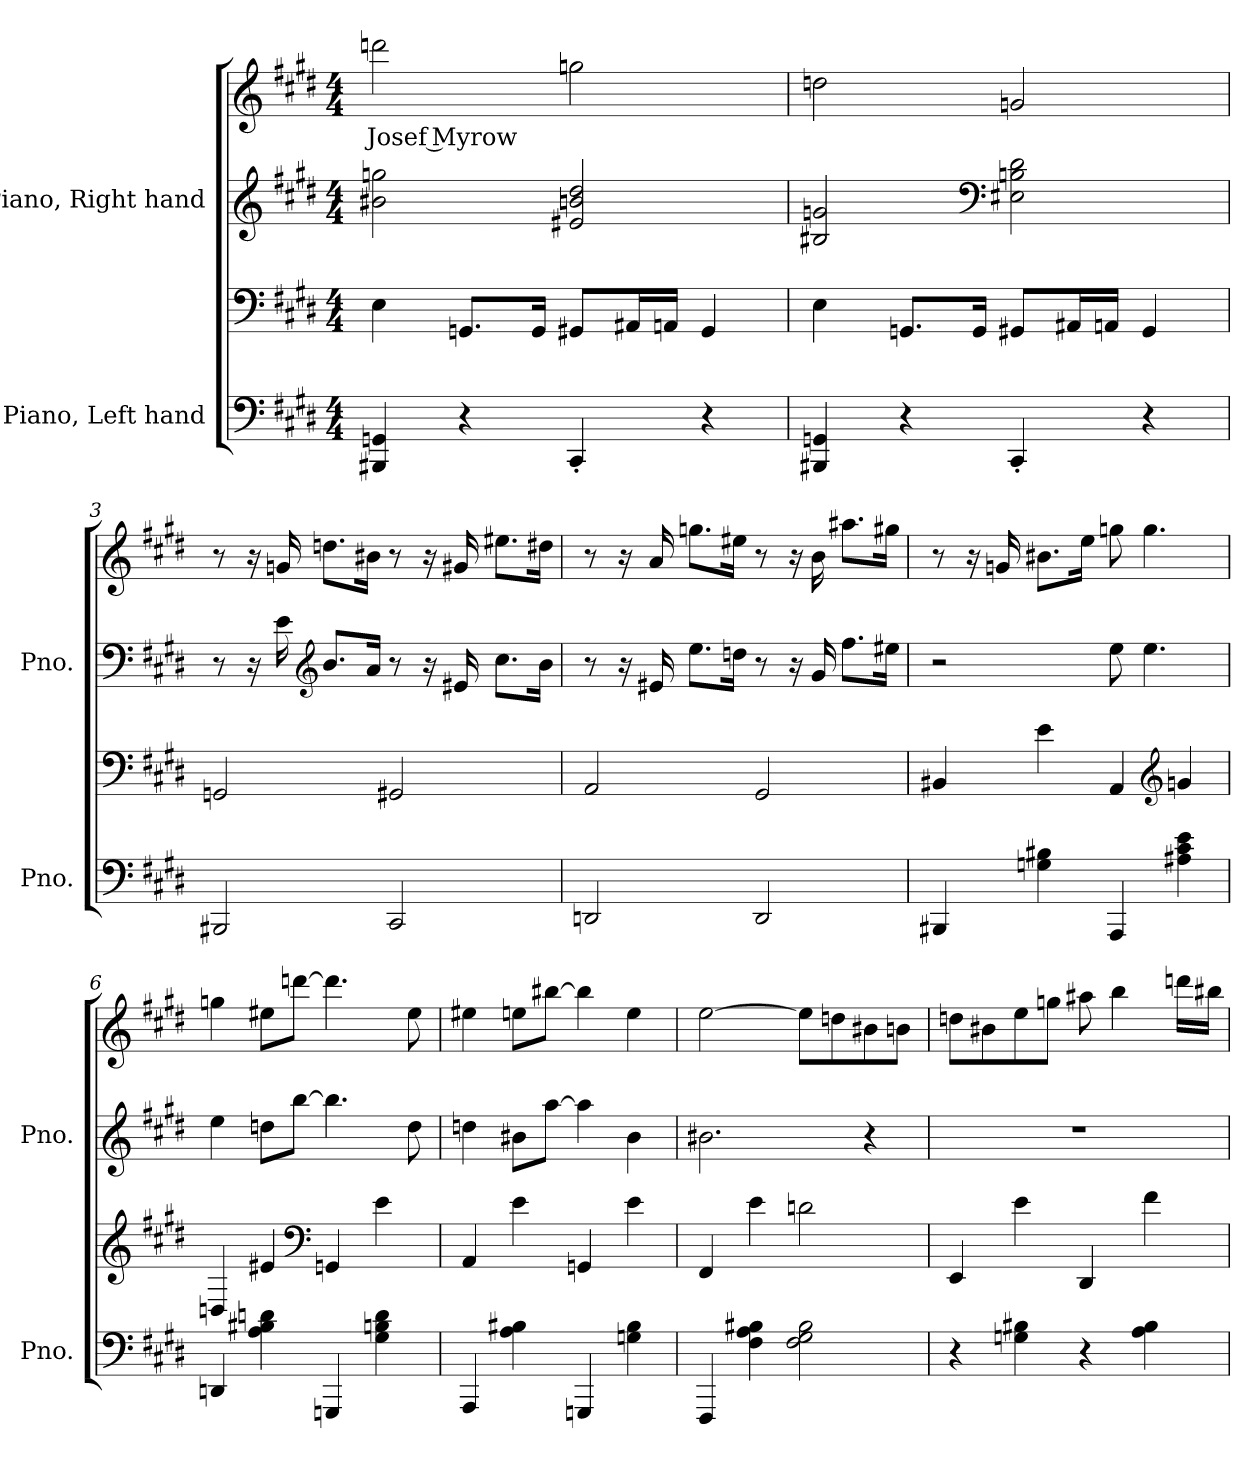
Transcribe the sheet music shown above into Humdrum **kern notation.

**kern	**kern	**kern	**kern	**text
*part2	*part2	*part1	*part1	*part1
*staff4	*staff3	*staff2	*staff1	*staff1
*I"Piano, Left hand	*	*I"Piano, Right hand	*	*
*I'Pno.	*	*I'Pno.	*	*
*clefF4	*clefF4	*clefG2	*clefG2	*
*k[f#c#g#d#]	*k[f#c#g#d#]	*k[f#c#g#d#]	*k[f#c#g#d#]	*
*M4/4	*M4/4	*M4/4	*M4/4	*
*MM120	*MM120	*MM120	*MM120	*
=1	=1	=1	=1	=1
!	!	!	!	!LO:LY:b
4BBB#X/ 4GGn/	4E\	2b#X\ 2ggn\	2dddn\	Josef Myrow
4r	8.GGn/L	.	.	.
.	16GG/Jk	.	.	.
4CC#'/	8GG#X/L	2e#X/ 2bn/ 2dd#/	2ggn\	.
.	16AA#X/L	.	.	.
.	16AAn/JJ	.	.	.
4r	4GG#/	.	.	.
=2	=2	=2	=2	=2
4BBB#X/ 4GGn/	4E\	2B#X/ 2gn/	2ddn\	.
4r	8.GGn/L	.	.	.
.	16GG/Jk	.	.	.
*	*	*clefF4	*	*
4CC#'/	8GG#X/L	2E#X\ 2Bn\ 2d#\	2gn/	.
.	16AA#X/L	.	.	.
.	16AAn/JJ	.	.	.
4r	4GG#/	.	.	.
!!LO:LB:g=z
=3	=3	=3	=3	=3
2BBB#X/	2GGn/	8r	8r	.
.	.	16r	16r	.
.	.	16e\	16gn/	.
*	*	*clefG2	*	*
.	.	8.b/L	8.ddn\L	.
.	.	16a/Jk	16b#X\Jk	.
2CC#/	2GG#X/	8r	8r	.
.	.	16r	16r	.
.	.	16e#X/	16g#X/	.
.	.	8.cc#\L	8.ee#X\L	.
.	.	16b\Jk	16dd#X\Jk	.
=4	=4	=4	=4	=4
2DDn/	2AA/	8r	8r	.
.	.	16r	16r	.
.	.	16e#X/	16a/	.
.	.	8.ee\L	8.ggn\L	.
.	.	16ddn\Jk	16ee#X\Jk	.
2DD/	2GG#/	8r	8r	.
.	.	16r	16r	.
.	.	16g#/	16b\	.
.	.	8.ff#\L	8.aa#X\L	.
.	.	16ee#X\Jk	16gg#X\Jk	.
!!LO:LB:g=z
=5	=5	=5	=5	=5
4BBB#X/	4BB#X/	2r	8r	.
.	.	.	16r	.
.	.	.	16gn/	.
4Gn\ 4B#X\	4e\	.	8.b#X\L	.
.	.	.	16ee\Jk	.
4AAA/	4AA/	8ee\	8ggn\	.
.	.	4.ee\	4.gg\	.
*	*clefG2	*	*	*
4A#X\ 4c#\ 4e\	4gn/	.	.	.
=6	=6	=6	=6	=6
4DDn/	4Dn/	4ee\	4ggn\	.
4A\ 4B#X\ 4dn\	4e#X/	8ddn\L	8ee#X\L	.
.	.	[8bb\J	[8dddn\J	.
*	*clefF4	*	*	*
4GGGn/	4GGn/	4.bb\]	4.ddd\]	.
4G#\ 4Bn\ 4d\	4e#\	.	.	.
.	.	8dd\	8ee#\	.
=7	=7	=7	=7	=7
4AAA/	4AA/	4ddn\	4ee#X\	.
4A\ 4B#X\	4e\	8b#X\L	8een\L	.
.	.	[8aa\J	[8bb#X\J	.
4GGGn/	4GGn/	4aa\]	4bb#\]	.
4Gn\ 4B#\	4e\	4b#\	4ee\	.
!!LO:PB:g=z
=8	=8	=8	=8	=8
4FFF#/	4FF#/	2.b#X\	[2ee\	.
4F#\ 4A\ 4B#X\	4e\	.	.	.
2F#\ 2G#\ 2B#\	2dn\	.	8ee\L]	.
.	.	.	8ddn\	.
.	.	4r	8b#X\	.
.	.	.	8bn\J	.
=9	=9	=9	=9	=9
4r	4EE/	1r	8ddn\L	.
.	.	.	8b#X\	.
4Gn\ 4B#X\	4e\	.	8ee\	.
.	.	.	8ggn\J	.
4r	4DD#/	.	8aa#X\	.
.	.	.	4bb\	.
4A\ 4B#\	4f#\	.	.	.
.	.	.	16dddn\LL	.
.	.	.	16bb#X\JJ	.
=	=	=	=	=
*-	*-	*-	*-	*-
